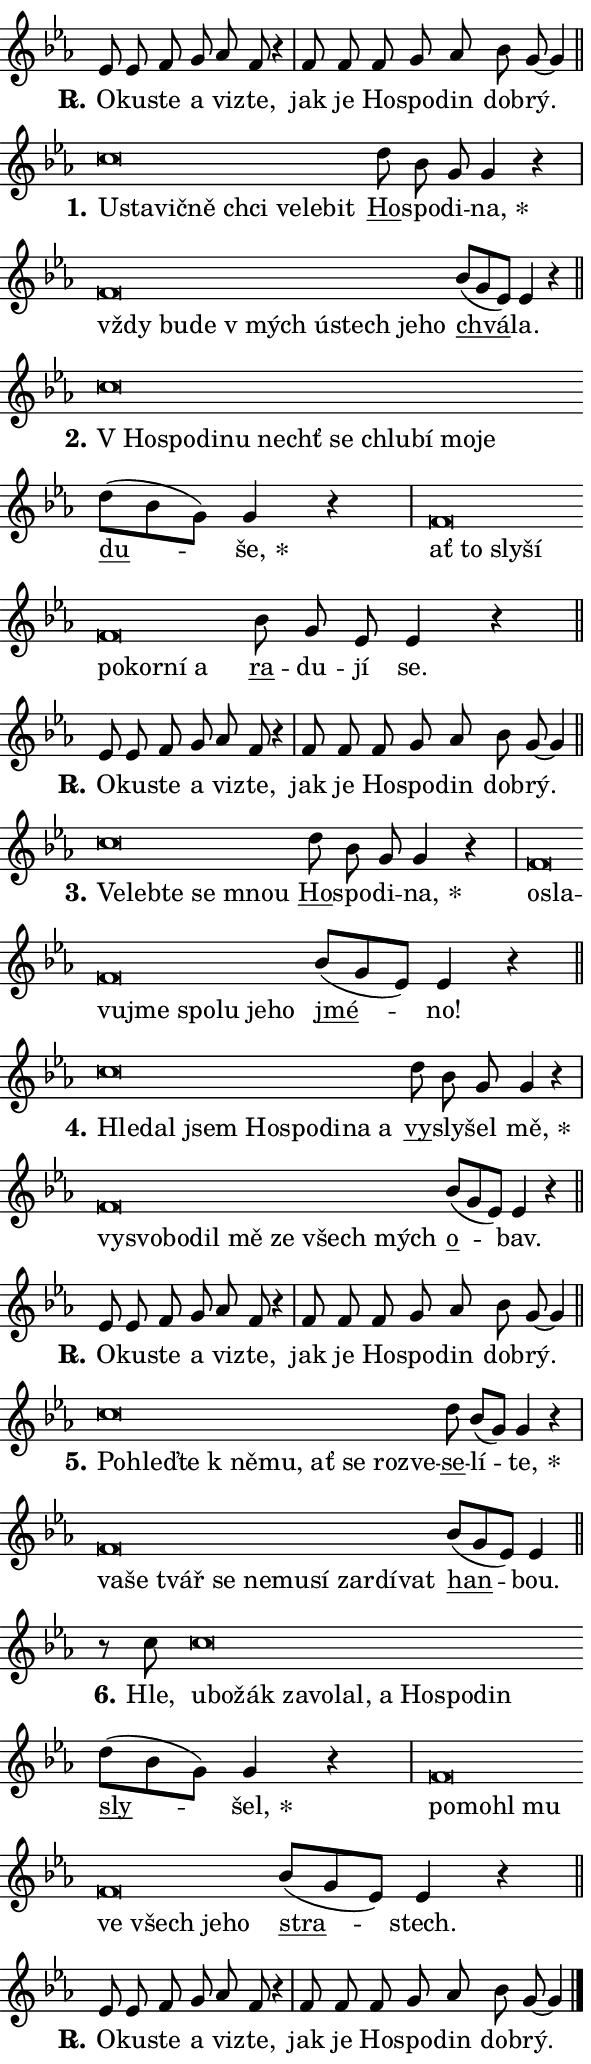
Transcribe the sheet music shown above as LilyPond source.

\version "2.24.0"
\header { tagline = "" }
\paper {
  indent = 0\cm
  top-margin = 0\cm
  right-margin = 0.13\cm % to fit lyric hyphens
  bottom-margin = 0\cm
  left-margin = 0\cm
  paper-width = 10\cm
  page-breaking = #ly:one-page-breaking
  system-system-spacing.basic-distance = #11
  score-system-spacing.basic-distance = #11
  ragged-last = ##f
}


%% Author: Thomas Morley
%% https://lists.gnu.org/archive/html/lilypond-user/2020-05/msg00002.html
#(define (line-position grob)
"Returns position of @var[grob} in current system:
   @code{'start}, if at first time-step
   @code{'end}, if at last time-step
   @code{'middle} otherwise
"
  (let* ((col (ly:item-get-column grob))
         (ln (ly:grob-object col 'left-neighbor))
         (rn (ly:grob-object col 'right-neighbor))
         (col-to-check-left (if (ly:grob? ln) ln col))
         (col-to-check-right (if (ly:grob? rn) rn col))
         (break-dir-left
           (and
             (ly:grob-property col-to-check-left 'non-musical #f)
             (ly:item-break-dir col-to-check-left)))
         (break-dir-right
           (and
             (ly:grob-property col-to-check-right 'non-musical #f)
             (ly:item-break-dir col-to-check-right))))
        (cond ((eqv? 1 break-dir-left) 'start)
              ((eqv? -1 break-dir-right) 'end)
              (else 'middle))))

#(define (tranparent-at-line-position vctor)
  (lambda (grob)
  "Relying on @code{line-position} select the relevant enry from @var{vctor}.
Used to determine transparency,"
    (case (line-position grob)
      ((end) (not (vector-ref vctor 0)))
      ((middle) (not (vector-ref vctor 1)))
      ((start) (not (vector-ref vctor 2))))))

noteHeadBreakVisibility =
#(define-music-function (break-visibility)(vector?)
"Makes @code{NoteHead}s transparent relying on @var{break-visibility}"
#{
  \override NoteHead.transparent =
    #(tranparent-at-line-position break-visibility)
#})

#(define delete-ledgers-for-transparent-note-heads
  (lambda (grob)
    "Reads whether a @code{NoteHead} is transparent.
If so this @code{NoteHead} is removed from @code{'note-heads} from
@var{grob}, which is supposed to be @code{LedgerLineSpanner}.
As a result ledgers are not printed for this @code{NoteHead}"
    (let* ((nhds-array (ly:grob-object grob 'note-heads))
           (nhds-list
             (if (ly:grob-array? nhds-array)
                 (ly:grob-array->list nhds-array)
                 '()))
           ;; Relies on the transparent-property being done before
           ;; Staff.LedgerLineSpanner.after-line-breaking is executed.
           ;; This is fragile ...
           (to-keep
             (remove
               (lambda (nhd)
                 (ly:grob-property nhd 'transparent #f))
               nhds-list)))
      ;; TODO find a better method to iterate over grob-arrays, similiar
      ;; to filter/remove etc for lists
      ;; For now rebuilt from scratch
      (set! (ly:grob-object grob 'note-heads)  '())
      (for-each
        (lambda (nhd)
          (ly:pointer-group-interface::add-grob grob 'note-heads nhd))
        to-keep))))

squashNotes = {
  \override NoteHead.X-extent = #'(-0.2 . 0.2)
  \override NoteHead.Y-extent = #'(-0.75 . 0)
  \override NoteHead.stencil =
    #(lambda (grob)
       (let ((pos (ly:grob-property grob 'staff-position)))
         (begin
           (if (< pos -7) (display "ERROR: Lower brevis then expected\n") (display ""))
           (if (<= pos -6) ly:text-interface::print ly:note-head::print))))
}
unSquashNotes = {
  \revert NoteHead.X-extent
  \revert NoteHead.Y-extent
  \revert NoteHead.stencil
}

hideNotes = \noteHeadBreakVisibility #begin-of-line-visible
unHideNotes = \noteHeadBreakVisibility #all-visible

% work-around for resetting accidentals
% https://lilypond.org/doc/v2.23/Documentation/notation/displaying-rhythms#unmetered-music
cadenzaMeasure = {
  \cadenzaOff
  \partial 1024 s1024
  \cadenzaOn
}

#(define-markup-command (accent layout props text) (markup?)
  "Underline accented syllable"
  (interpret-markup layout props
    #{\markup \override #'(offset . 4.3) \underline { #text }#}))

responsum = \markup \concat {
  "R" \hspace #-1.05 \path #0.1 #'((moveto 0 0.07) (lineto 0.9 0.8)) \hspace #0.05 "."
}

spaceSize = #0.6828661417322834 % exact space size for TeX Gyre Schola

\layout {
  \context {
    \Staff
    \remove "Time_signature_engraver"
    \override LedgerLineSpanner.after-line-breaking = #delete-ledgers-for-transparent-note-heads
  }
  \context {
    \Lyrics {
      \override LyricSpace.minimum-distance = \spaceSize
      \override LyricText.font-name = #"TeX Gyre Schola"
      \override LyricText.font-size = 1
      \override StanzaNumber.font-name = #"TeX Gyre Schola Bold"
      \override StanzaNumber.font-size = 1
    }
  }
  \context {
    \Score 
    \override NoteHead.text =
      #(lambda (grob) 
        (let ((pos (ly:grob-property grob 'staff-position)))
          #{\markup {
            \combine
              \halign #-0.55 \raise #(if (= pos -6) 0 0.5) \override #'(thickness . 2) \draw-line #'(3.2 . 0)
              \musicglyph "noteheads.sM1"
          }#}))
  }
}

% magnetic-lyrics.ily
%
%   written by
%     Jean Abou Samra <jean@abou-samra.fr>
%     Werner Lemberg <wl@gnu.org>
%
%   adapted by
%     Jiri Hon <jiri.hon@gmail.com>
%
% Version 2022-Apr-15

% https://www.mail-archive.com/lilypond-user@gnu.org/msg149350.html

#(define (Left_hyphen_pointer_engraver context)
   "Collect syllable-hyphen-syllable occurrences in lyrics and store
them in properties.  This engraver only looks to the left.  For
example, if the lyrics input is @code{foo -- bar}, it does the
following.

@itemize @bullet
@item
Set the @code{text} property of the @code{LyricHyphen} grob between
@q{foo} and @q{bar} to @code{foo}.

@item
Set the @code{left-hyphen} property of the @code{LyricText} grob with
text @q{foo} to the @code{LyricHyphen} grob between @q{foo} and
@q{bar}.
@end itemize

Use this auxiliary engraver in combination with the
@code{lyric-@/text::@/apply-@/magnetic-@/offset!} hook."
   (let ((hyphen #f)
         (text #f))
     (make-engraver
      (acknowledgers
       ((lyric-syllable-interface engraver grob source-engraver)
        (set! text grob)))
      (end-acknowledgers
       ((lyric-hyphen-interface engraver grob source-engraver)
        ;(when (not (grob::has-interface grob 'lyric-space-interface))
          (set! hyphen grob)));)
      ((stop-translation-timestep engraver)
       (when (and text hyphen)
         (ly:grob-set-object! text 'left-hyphen hyphen))
       (set! text #f)
       (set! hyphen #f)))))

#(define (lyric-text::apply-magnetic-offset! grob)
   "If the space between two syllables is less than the value in
property @code{LyricText@/.details@/.squash-threshold}, move the right
syllable to the left so that it gets concatenated with the left
syllable.

Use this function as a hook for
@code{LyricText@/.after-@/line-@/breaking} if the
@code{Left_@/hyphen_@/pointer_@/engraver} is active."
   (let ((hyphen (ly:grob-object grob 'left-hyphen #f)))
     (when hyphen
       (let ((left-text (ly:spanner-bound hyphen LEFT)))
         (when (grob::has-interface left-text 'lyric-syllable-interface)
           (let* ((common (ly:grob-common-refpoint grob left-text X))
                  (this-x-ext (ly:grob-extent grob common X))
                  (left-x-ext
                   (begin
                     ;; Trigger magnetism for left-text.
                     (ly:grob-property left-text 'after-line-breaking)
                     (ly:grob-extent left-text common X)))
                  ;; `delta` is the gap width between two syllables.
                  (delta (- (interval-start this-x-ext)
                            (interval-end left-x-ext)))
                  (details (ly:grob-property grob 'details))
                  (threshold (assoc-get 'squash-threshold details 0.2)))
             (when (< delta threshold)
               (let* (;; We have to manipulate the input text so that
                      ;; ligatures crossing syllable boundaries are not
                      ;; disabled.  For languages based on the Latin
                      ;; script this is essentially a beautification.
                      ;; However, for non-Western scripts it can be a
                      ;; necessity.
                      (lt (ly:grob-property left-text 'text))
                      (rt (ly:grob-property grob 'text))
                      (is-space (grob::has-interface hyphen 'lyric-space-interface))
                      (space (if is-space " " ""))
                      (extra-delta (if is-space spaceSize 0))
                      ;; Append new syllable.
                      (ltrt-space (if (and (string? lt) (string? rt))
                                (string-append lt space rt)
                                (make-concat-markup (list lt space rt))))
                      ;; Right-align `ltrt` to the right side.
                      (ltrt-space-markup (grob-interpret-markup
                               grob
                               (make-translate-markup
                                (cons (interval-length this-x-ext) 0)
                                (make-right-align-markup ltrt-space)))))
                 (begin
                   ;; Don't print `left-text`.
                   (ly:grob-set-property! left-text 'stencil #f)
                   ;; Set text and stencil (which holds all collected
                   ;; syllables so far) and shift it to the left.
                   (ly:grob-set-property! grob 'text ltrt-space)
                   (ly:grob-set-property! grob 'stencil ltrt-space-markup)
                   (ly:grob-translate-axis! grob (- (- delta extra-delta)) X))))))))))


#(define (lyric-hyphen::displace-bounds-first grob)
   ;; Make very sure this callback isn't triggered too early.
   (let ((left (ly:spanner-bound grob LEFT))
         (right (ly:spanner-bound grob RIGHT)))
     (ly:grob-property left 'after-line-breaking)
     (ly:grob-property right 'after-line-breaking)
     (ly:lyric-hyphen::print grob)))

squashThreshold = #0.4

\layout {
  \context {
    \Lyrics
    \consists #Left_hyphen_pointer_engraver
    \override LyricText.after-line-breaking =
      #lyric-text::apply-magnetic-offset!
    \override LyricHyphen.stencil = #lyric-hyphen::displace-bounds-first
    \override LyricText.details.squash-threshold = \squashThreshold
    \override LyricHyphen.minimum-distance = 0
    \override LyricHyphen.minimum-length = \squashThreshold
  }
}

squashText = \override LyricText.details.squash-threshold = 9999
unSquashText = \override LyricText.details.squash-threshold = \squashThreshold

leftText = \override LyricText.self-alignment-X = #LEFT
unLeftText = \revert LyricText.self-alignment-X

starOffset = #(lambda (grob) 
                (let ((x_offset (ly:self-alignment-interface::aligned-on-x-parent grob)))
                  (if (= x_offset 0) 0 (+ x_offset 1.2))))

star = #(define-music-function (syllable)(string?)
"Append star separator at the end of a syllable"
#{
  \once \override LyricText.X-offset = #starOffset
  \lyricmode { \markup {
    #syllable
    \override #'((font-name . "TeX Gyre Schola Bold")) \hspace #0.2 \lower #0.65 \larger "*"
  } }
#})

starAccent = #(define-music-function (syllable)(string?)
"Append star separator at the end of a syllable and make accent"
#{
  \once \override LyricText.X-offset = #starOffset
  \lyricmode { \markup {
    \accent #syllable
    \override #'((font-name . "TeX Gyre Schola Bold")) \hspace #0.2 \lower #0.65 \larger "*"
  } }
#})

breath = #(define-music-function (syllable)(string?)
"Append breathing indicator at the end of a syllable"
#{
  \lyricmode { \markup { #syllable "+" } }
#})

optionalBreath = #(define-music-function (syllable)(string?)
"Append optional breathing indicator at the end of a syllable"
#{
  \lyricmode { \markup { #syllable "(+)" } }
#})


\score {
    <<
        \new Voice = "melody" { \cadenzaOn \key es \major \relative { es'8 es f g as f r4 \cadenzaMeasure \bar "|" f8 f \bar "" f g as \bar "" bes g~ g4 \cadenzaMeasure \bar "||" \break } }
        \new Lyrics \lyricsto "melody" { \lyricmode { \set stanza = \responsum
O -- ku -- ste a vi -- zte, jak je Ho -- spo -- din dob -- rý. } }
    >>
    \layout {}
}

\score {
    <<
        \new Voice = "melody" { \cadenzaOn \key es \major \relative { \squashNotes c''\breve*1/16 \hideNotes \breve*1/16 \bar "" \breve*1/16 \bar "" \breve*1/16 \bar "" \breve*1/16 \bar "" \breve*1/16 \bar "" \breve*1/16 \breve*1/16 \bar "" \unHideNotes \unSquashNotes \bar "" d8 bes g g4 r \cadenzaMeasure \bar "|" \squashNotes f\breve*1/16 \hideNotes \breve*1/16 \bar "" \breve*1/16 \bar "" \breve*1/16 \bar "" \breve*1/16 \bar "" \breve*1/16 \bar "" \breve*1/16 \breve*1/16 \bar "" \unHideNotes \unSquashNotes \bar "" bes8[( g es)] es4 r \cadenzaMeasure \bar "||" \break } }
        \new Lyrics \lyricsto "melody" { \lyricmode { \set stanza = "1."
\leftText U -- \squashText sta -- vič -- ně chci ve -- le -- bit \unLeftText \unSquashText \markup \accent Ho -- spo -- di -- \star na, \leftText vždy \squashText bu -- de "v mých" ú -- stech je -- ho \unLeftText \unSquashText \markup \accent chvá -- la. } }
    >>
    \layout {}
}

\score {
    <<
        \new Voice = "melody" { \cadenzaOn \key es \major \relative { \squashNotes c''\breve*1/16 \hideNotes \breve*1/16 \bar "" \breve*1/16 \bar "" \breve*1/16 \bar "" \breve*1/16 \bar "" \breve*1/16 \bar "" \breve*1/16 \bar "" \breve*1/16 \bar "" \breve*1/16 \breve*1/16 \bar "" \unHideNotes \unSquashNotes \bar "" d8[( bes g)] g4 r \cadenzaMeasure \bar "|" \squashNotes f\breve*1/16 \hideNotes \breve*1/16 \bar "" \breve*1/16 \bar "" \breve*1/16 \bar "" \breve*1/16 \bar "" \breve*1/16 \bar "" \breve*1/16 \breve*1/16 \bar "" \unHideNotes \unSquashNotes \bar "" bes8 g es es4 r \cadenzaMeasure \bar "||" \break } }
        \new Lyrics \lyricsto "melody" { \lyricmode { \set stanza = "2."
\leftText "V Ho" -- \squashText spo -- di -- nu nechť se chlu -- bí mo -- je \unLeftText \unSquashText \markup \accent du -- \star še, \leftText ať \squashText to sly -- ší po -- kor -- ní a \unLeftText \unSquashText \markup \accent ra -- du -- jí se. } }
    >>
    \layout {}
}

\score {
    <<
        \new Voice = "melody" { \cadenzaOn \key es \major \relative { es'8 es f g as f r4 \cadenzaMeasure \bar "|" f8 f \bar "" f g as \bar "" bes g~ g4 \cadenzaMeasure \bar "||" \break } }
        \new Lyrics \lyricsto "melody" { \lyricmode { \set stanza = \responsum
O -- ku -- ste a vi -- zte, jak je Ho -- spo -- din dob -- rý. } }
    >>
    \layout {}
}

\score {
    <<
        \new Voice = "melody" { \cadenzaOn \key es \major \relative { \squashNotes c''\breve*1/16 \hideNotes \breve*1/16 \bar "" \breve*1/16 \bar "" \breve*1/16 \breve*1/16 \bar "" \unHideNotes \unSquashNotes \bar "" d8 bes g g4 r \cadenzaMeasure \bar "|" \squashNotes f\breve*1/16 \hideNotes \breve*1/16 \bar "" \breve*1/16 \bar "" \breve*1/16 \bar "" \breve*1/16 \bar "" \breve*1/16 \bar "" \breve*1/16 \breve*1/16 \bar "" \unHideNotes \unSquashNotes \bar "" bes8[( g es)] es4 r \cadenzaMeasure \bar "||" \break } }
        \new Lyrics \lyricsto "melody" { \lyricmode { \set stanza = "3."
\leftText Ve -- \squashText leb -- te se mnou \unLeftText \unSquashText \markup \accent Ho -- spo -- di -- \star na, \leftText o -- \squashText sla -- vu -- jme spo -- lu je -- ho \unLeftText \unSquashText \markup \accent jmé -- no! } }
    >>
    \layout {}
}

\score {
    <<
        \new Voice = "melody" { \cadenzaOn \key es \major \relative { \squashNotes c''\breve*1/16 \hideNotes \breve*1/16 \bar "" \breve*1/16 \bar "" \breve*1/16 \bar "" \breve*1/16 \bar "" \breve*1/16 \bar "" \breve*1/16 \breve*1/16 \bar "" \unHideNotes \unSquashNotes \bar "" d8 bes g g4 r \cadenzaMeasure \bar "|" \squashNotes f\breve*1/16 \hideNotes \breve*1/16 \bar "" \breve*1/16 \bar "" \breve*1/16 \bar "" \breve*1/16 \bar "" \breve*1/16 \bar "" \breve*1/16 \breve*1/16 \bar "" \unHideNotes \unSquashNotes \bar "" bes8[( g es)] es4 r \cadenzaMeasure \bar "||" \break } }
        \new Lyrics \lyricsto "melody" { \lyricmode { \set stanza = "4."
\leftText Hle -- \squashText dal jsem Ho -- spo -- di -- na a \unLeftText \unSquashText \markup \accent vy -- sly -- šel \star mě, \leftText vy -- \squashText svo -- bo -- dil mě ze všech mých \unLeftText \unSquashText \markup \accent o -- bav. } }
    >>
    \layout {}
}

\score {
    <<
        \new Voice = "melody" { \cadenzaOn \key es \major \relative { es'8 es f g as f r4 \cadenzaMeasure \bar "|" f8 f \bar "" f g as \bar "" bes g~ g4 \cadenzaMeasure \bar "||" \break } }
        \new Lyrics \lyricsto "melody" { \lyricmode { \set stanza = \responsum
O -- ku -- ste a vi -- zte, jak je Ho -- spo -- din dob -- rý. } }
    >>
    \layout {}
}

\score {
    <<
        \new Voice = "melody" { \cadenzaOn \key es \major \relative { \squashNotes c''\breve*1/16 \hideNotes \breve*1/16 \bar "" \breve*1/16 \bar "" \breve*1/16 \bar "" \breve*1/16 \bar "" \breve*1/16 \bar "" \breve*1/16 \bar "" \breve*1/16 \breve*1/16 \bar "" \unHideNotes \unSquashNotes \bar "" d8 bes[( g)] g4 r \cadenzaMeasure \bar "|" \squashNotes f\breve*1/16 \hideNotes \breve*1/16 \bar "" \breve*1/16 \bar "" \breve*1/16 \bar "" \breve*1/16 \bar "" \breve*1/16 \bar "" \breve*1/16 \bar "" \breve*1/16 \bar "" \breve*1/16 \breve*1/16 \bar "" \unHideNotes \unSquashNotes \bar "" bes8[( g es)] es4 \cadenzaMeasure \bar "||" \break } }
        \new Lyrics \lyricsto "melody" { \lyricmode { \set stanza = "5."
\leftText Po -- \squashText hleď -- te "k ně" -- mu, ať se roz -- ve -- \unLeftText \unSquashText \markup \accent se -- lí -- \star te, \leftText va -- \squashText še tvář se ne -- mu -- sí za -- rdí -- vat \unLeftText \unSquashText \markup \accent han -- bou. } }
    >>
    \layout {}
}

\score {
    <<
        \new Voice = "melody" { \cadenzaOn \key es \major \relative { r8 c'' \squashNotes c\breve*1/16 \hideNotes \breve*1/16 \bar "" \breve*1/16 \bar "" \breve*1/16 \bar "" \breve*1/16 \bar "" \breve*1/16 \bar "" \breve*1/16 \bar "" \breve*1/16 \bar "" \breve*1/16 \breve*1/16 \bar "" \unHideNotes \unSquashNotes \bar "" d8[( bes g)] g4 r \cadenzaMeasure \bar "|" \squashNotes f\breve*1/16 \hideNotes \breve*1/16 \bar "" \breve*1/16 \bar "" \breve*1/16 \bar "" \breve*1/16 \bar "" \breve*1/16 \bar "" \breve*1/16 \breve*1/16 \bar "" \unHideNotes \unSquashNotes \bar "" bes8[( g es)] es4 r \cadenzaMeasure \bar "||" \break } }
        \new Lyrics \lyricsto "melody" { \lyricmode { \set stanza = "6."
Hle, \leftText u -- \squashText bo -- žák za -- vo -- lal, a Ho -- spo -- din \unLeftText \unSquashText \markup \accent sly -- \star šel, \leftText po -- \squashText mo -- hl mu ve všech je -- ho \unLeftText \unSquashText \markup \accent stra -- stech. } }
    >>
    \layout {}
}

\score {
    <<
        \new Voice = "melody" { \cadenzaOn \key es \major \relative { es'8 es f g as f r4 \cadenzaMeasure \bar "|" f8 f \bar "" f g as \bar "" bes g~ g4 \cadenzaMeasure \bar "||" \break } \bar "|." }
        \new Lyrics \lyricsto "melody" { \lyricmode { \set stanza = \responsum
O -- ku -- ste a vi -- zte, jak je Ho -- spo -- din dob -- rý. } }
    >>
    \layout {}
}
